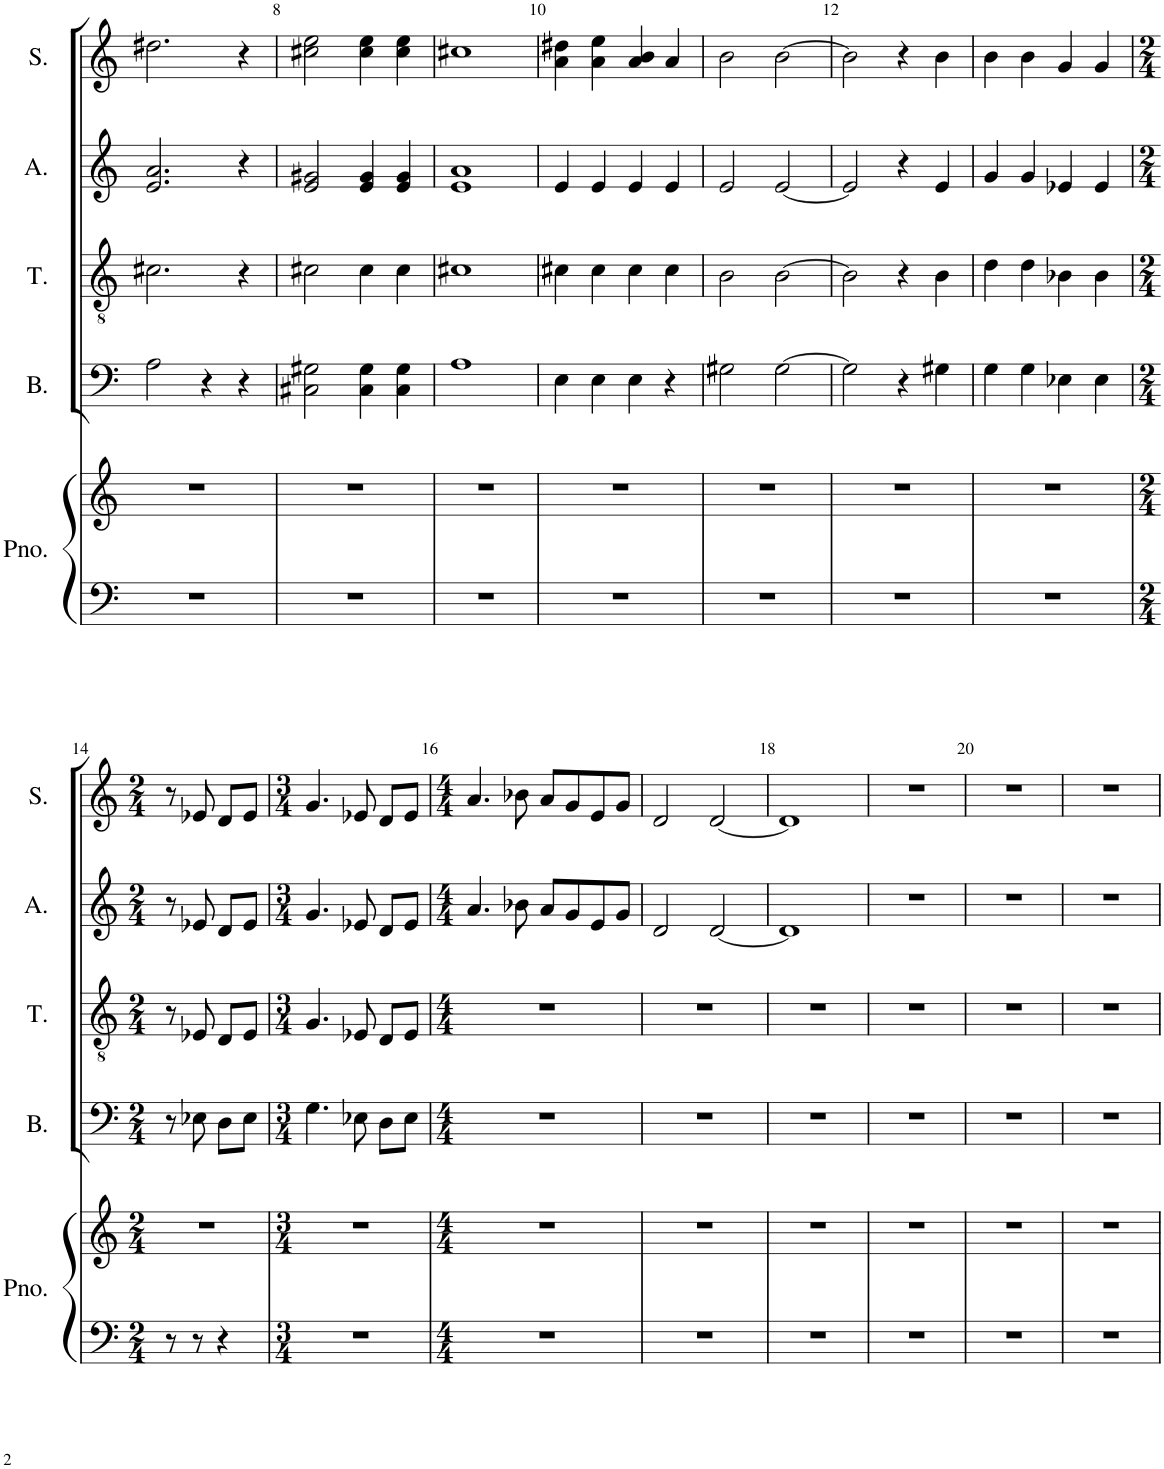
**kern	**kern	**kern	**kern	**kern	**kern
*part5	*part5	*part4	*part3	*part2	*part1
*staff6	*staff5	*staff4	*staff3	*staff2	*staff1
*I"Piano	*	*I"Bass	*I"Tenor	*I"Alto	*I"Soprano
*I'Pno.	*	*I'B.	*I'T.	*I'A.	*I'S.
!!LO:PB:g=z
*clefF4	*clefG2	*clefF4	*clefGv2	*clefG2	*clefG2
*k[]	*k[]	*k[]	*k[]	*k[]	*k[]
*M4/4	*M4/4	*M4/4	*M4/4	*M4/4	*M4/4
=7	=7	=7	=7	=7	=7
1r	1r	2A\	2.c#X\	2.e/ 2.a/	2.dd#X\
.	.	4r	.	.	.
.	.	4r	4r	4r	4r
=8	=8	=8	=8	=8	=8
1r	1r	2C#X\ 2G#X\	2c#X\	2e/ 2g#X/	2cc#X\ 2ee\
.	.	4C#\ 4G#\	4c#\	4e/ 4g#/	4cc#\ 4ee\
.	.	4C#\ 4G#\	4c#\	4e/ 4g#/	4cc#\ 4ee\
=9	=9	=9	=9	=9	=9
1r	1r	1A	1c#X	1e 1a	1cc#X
=10	=10	=10	=10	=10	=10
1r	1r	4E\	4c#X\	4e/	4a\ 4dd#X\
.	.	4E\	4c#\	4e/	4a\ 4ee\
.	.	4E\	4c#\	4e/	4a/ 4b/
.	.	4r	4c#\	4e/	4a/
=11	=11	=11	=11	=11	=11
1r	1r	2G#X\	2B\	2e/	2b\
.	.	[2G#\	[2B\	[2e/	[2b\
=12	=12	=12	=12	=12	=12
1r	1r	2G#\]	2B\]	2e/]	2b\]
.	.	4r	4r	4r	4r
.	.	4G#X\	4B\	4e/	4b\
=13	=13	=13	=13	=13	=13
1r	1r	4G\	4d\	4g/	4b\
.	.	4G\	4d\	4g/	4b\
.	.	4E-X\	4B-X\	4e-X/	4g/
.	.	4E-\	4B-\	4e-/	4g/
!!LO:LB:g=z
=14	=14	=14	=14	=14	=14
*M2/4	*M2/4	*M2/4	*M2/4	*M2/4	*M2/4
8r	2r	8r	8r	8r	8r
8r	.	8E-X\	8E-X/	8e-X/	8e-X/
4r	.	8D\L	8D/L	8d/L	8d/L
.	.	8E-\J	8E-/J	8e-/J	8e-/J
=15	=15	=15	=15	=15	=15
*M3/4	*M3/4	*M3/4	*M3/4	*M3/4	*M3/4
2.r	2.r	4.G\	4.G/	4.g/	4.g/
.	.	8E-X\	8E-X/	8e-X/	8e-X/
.	.	8D\L	8D/L	8d/L	8d/L
.	.	8E-\J	8E-/J	8e-/J	8e-/J
=16	=16	=16	=16	=16	=16
*M4/4	*M4/4	*M4/4	*M4/4	*M4/4	*M4/4
1r	1r	1r	1r	4.a/	4.a/
.	.	.	.	8b-X\	8b-X\
.	.	.	.	8a/L	8a/L
.	.	.	.	8g/	8g/
.	.	.	.	8e/	8e/
.	.	.	.	8g/J	8g/J
=17	=17	=17	=17	=17	=17
1r	1r	1r	1r	2d/	2d/
.	.	.	.	[2d/	[2d/
=18	=18	=18	=18	=18	=18
1r	1r	1r	1r	1d]	1d]
=19	=19	=19	=19	=19	=19
1r	1r	1r	1r	1r	1r
=20	=20	=20	=20	=20	=20
1r	1r	1r	1r	1r	1r
=21	=21	=21	=21	=21	=21
1r	1r	1r	1r	1r	1r
=	=	=	=	=	=
*-	*-	*-	*-	*-	*-
